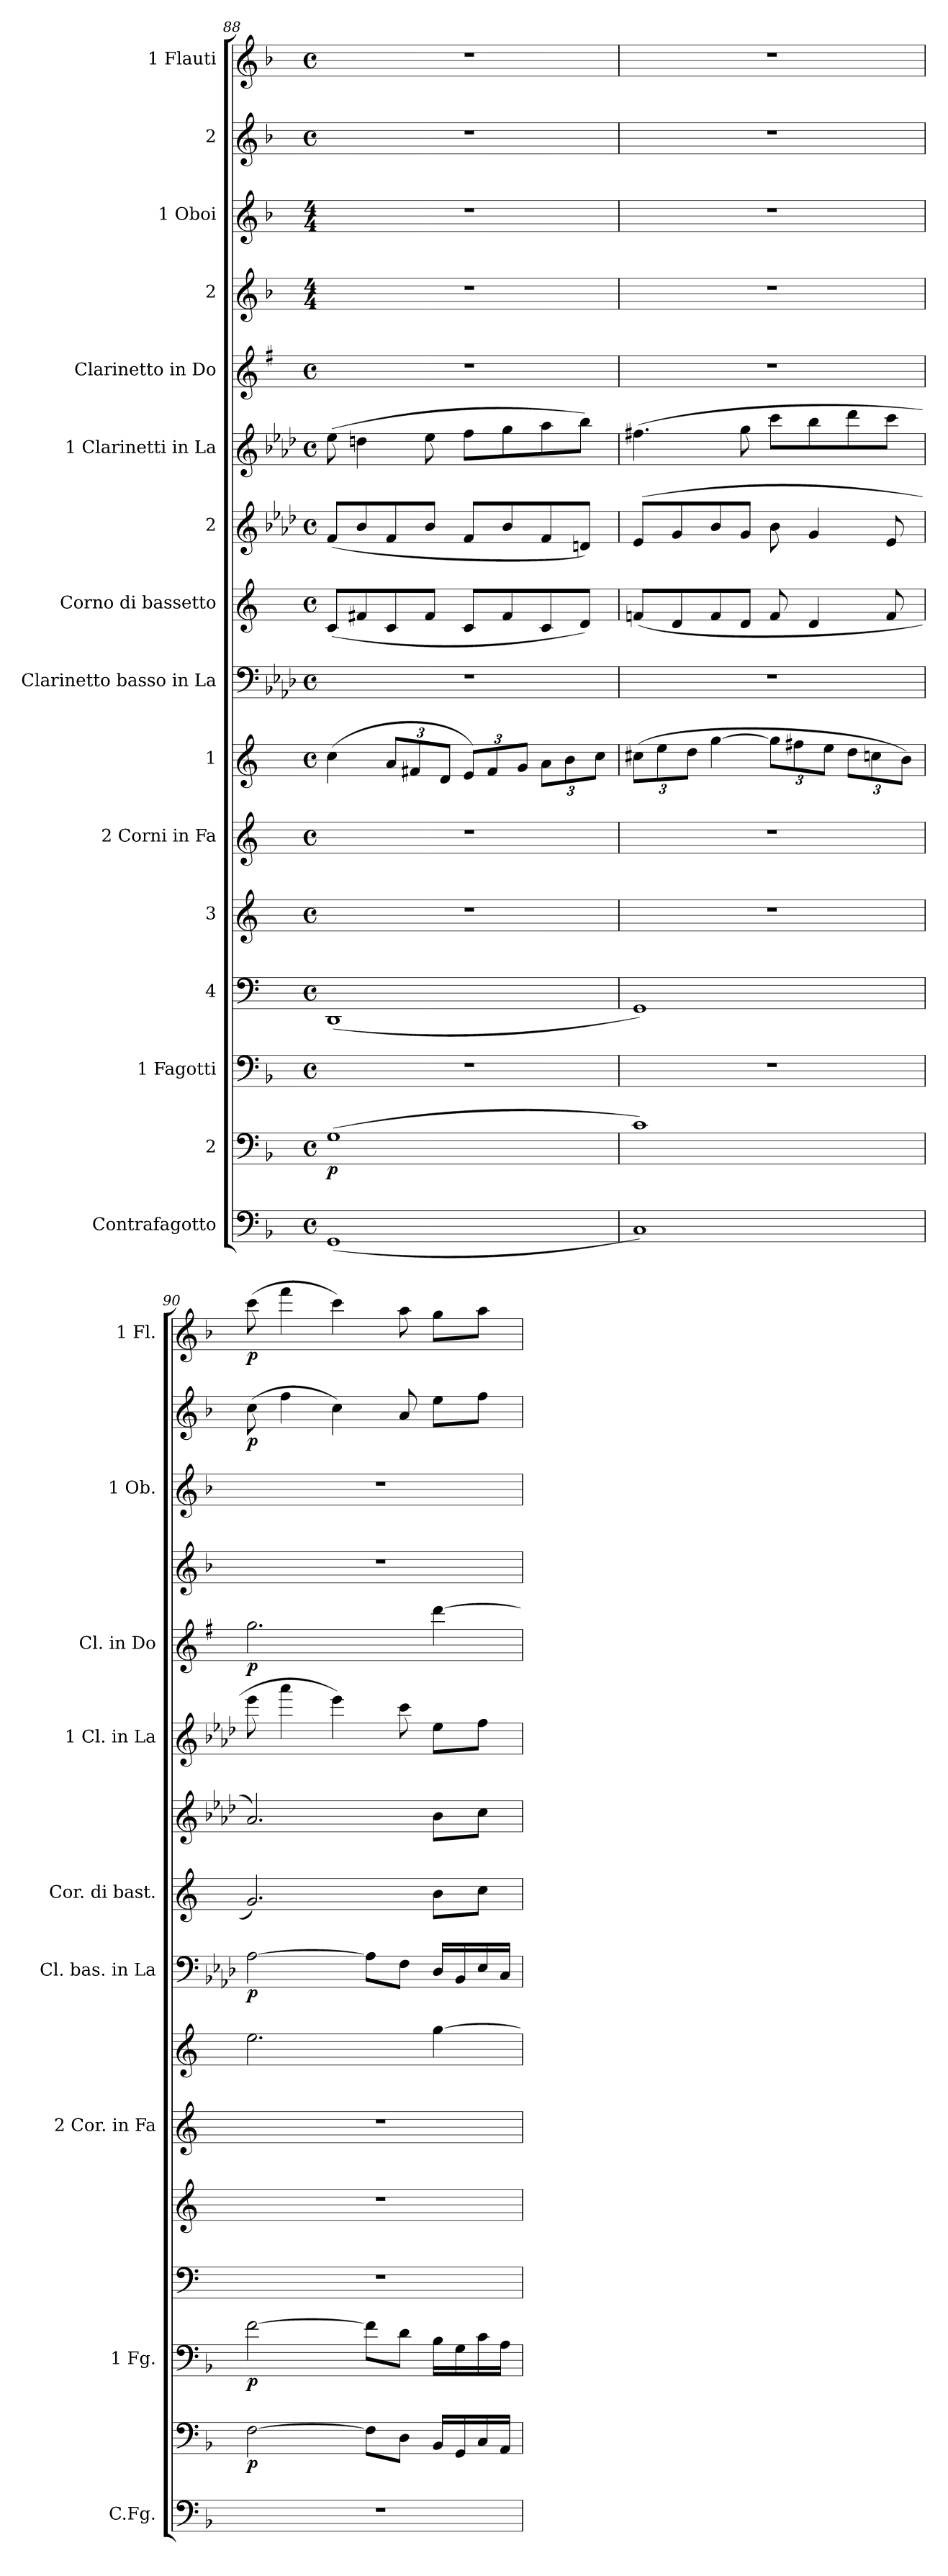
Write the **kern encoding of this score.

**kern	**kern	**dynam	**kern	**dynam	**kern	**kern	**kern	**kern	**kern	**dynam	**kern	**kern	**kern	**kern	**dynam	**kern	**kern	**kern	**dynam	**kern	**dynam
*part16	*part15	*part15	*part14	*part14	*part13	*part12	*part11	*part10	*part9	*part9	*part8	*part7	*part6	*part5	*part5	*part4	*part3	*part2	*part2	*part1	*part1
*staff16	*staff15	*staff15	*staff14	*staff14	*staff13	*staff12	*staff11	*staff10	*staff9	*staff9	*staff8	*staff7	*staff6	*staff5	*staff5	*staff4	*staff3	*staff2	*staff2	*staff1	*staff1
*I"Contrafagotto	*I"2	*	*I"1  Fagotti	*	*I"4	*I"3	*I"2  Corni in Fa	*I"1	*I"Clarinetto basso in La	*	*I"Corno di bassetto	*I"2	*I"1  Clarinetti in La	*I"Clarinetto in Do	*	*I"2	*I"1  Oboi	*I"2	*	*I"1  Flauti	*
*I'C.Fg.	*	*	*I'1  Fg.	*	*	*	*I'2  Cor. in Fa	*	*I'Cl. bas. in La	*	*I'Cor. di bast.	*	*I'1  Cl. in La	*I'Cl. in Do	*	*	*I'1  Ob.	*	*	*I'1  Fl.	*
*clefF4	*clefF4	*	*clefF4	*	*clefF4	*clefG2	*clefG2	*clefG2	*clefF4	*	*clefG2	*clefG2	*clefG2	*clefG2	*	*clefG2	*clefG2	*clefG2	*	*clefG2	*
*ITrd7c12	*	*	*	*	*ITrd4c7	*ITrd4c7	*ITrd4c7	*ITrd4c7	*ITrd2c3	*	*ITrd4c7	*ITrd2c3	*ITrd2c3	*ITrd1c2	*	*	*	*	*	*	*
*k[b-]	*k[b-]	*	*k[b-]	*	*k[b-]	*k[b-]	*k[b-]	*k[b-]	*k[b-]	*	*k[b-]	*k[b-]	*k[b-]	*k[b-]	*	*k[b-]	*k[b-]	*k[b-]	*	*k[b-]	*
*M4/4	*M4/4	*	*M4/4	*	*M4/4	*M4/4	*M4/4	*M4/4	*M4/4	*	*M4/4	*M4/4	*M4/4	*M4/4	*	*M4/4	*M4/4	*M4/4	*	*M4/4	*
*met(c)	*met(c)	*	*met(c)	*	*met(c)	*met(c)	*met(c)	*met(c)	*met(c)	*	*met(c)	*met(c)	*met(c)	*met(c)	*	*	*	*met(c)	*	*met(c)	*
=88	=88	=88	=88	=88	=88	=88	=88	=88	=88	=88	=88	=88	=88	=88	=88	=88	=88	=88	=88	=88	=88
!	!	!LO:DY:b	!	!	!	!	!	!	!	!	!	!	!	!	!	!	!	!	!	!	!
(1GGG	(1G	p	1r	.	(1GGG	1r	1r	(4f\	1r	.	(8F/L	(8d/L	(8cc\	1r	.	1r	1r	1r	.	1r	.
.	.	.	.	.	.	.	.	.	.	.	8Bn/	8g/	4bn\	.	.	.	.	.	.	.	.
*	*	*	*	*	*	*	*	*Xbrackettup	*	*	*	*	*	*	*	*	*	*	*	*	*
.	.	.	.	.	.	.	.	12d/L	.	.	8F/	8d/	.	.	.	.	.	.	.	.	.
.	.	.	.	.	.	.	.	12Bn/	.	.	.	.	.	.	.	.	.	.	.	.	.
.	.	.	.	.	.	.	.	.	.	.	8B/J	8g/J	8cc\	.	.	.	.	.	.	.	.
.	.	.	.	.	.	.	.	12G/J	.	.	.	.	.	.	.	.	.	.	.	.	.
.	.	.	.	.	.	.	.	12A/L)	.	.	8F/L	8d/L	8dd\L	.	.	.	.	.	.	.	.
.	.	.	.	.	.	.	.	12B/	.	.	.	.	.	.	.	.	.	.	.	.	.
.	.	.	.	.	.	.	.	.	.	.	8B/	8g/	8ee\	.	.	.	.	.	.	.	.
.	.	.	.	.	.	.	.	12c/J	.	.	.	.	.	.	.	.	.	.	.	.	.
.	.	.	.	.	.	.	.	12d\L	.	.	8F/	8d/	8ff\	.	.	.	.	.	.	.	.
.	.	.	.	.	.	.	.	12e\	.	.	.	.	.	.	.	.	.	.	.	.	.
.	.	.	.	.	.	.	.	.	.	.	8G/J)	8Bn/J)	8gg\J)	.	.	.	.	.	.	.	.
.	.	.	.	.	.	.	.	12f\J	.	.	.	.	.	.	.	.	.	.	.	.	.
=89	=89	=89	=89	=89	=89	=89	=89	=89	=89	=89	=89	=89	=89	=89	=89	=89	=89	=89	=89	=89	=89
1CC)	1c)	.	1r	.	1CC)	1r	1r	(12f#X\L	1r	.	(8B-X/L	(8c/L	(4.dd#X\	1r	.	1r	1r	1r	.	1r	.
.	.	.	.	.	.	.	.	12a\	.	.	.	.	.	.	.	.	.	.	.	.	.
.	.	.	.	.	.	.	.	.	.	.	8G/	8e/	.	.	.	.	.	.	.	.	.
.	.	.	.	.	.	.	.	12g\J	.	.	.	.	.	.	.	.	.	.	.	.	.
.	.	.	.	.	.	.	.	[4cc\	.	.	8B-/	8g/	.	.	.	.	.	.	.	.	.
.	.	.	.	.	.	.	.	.	.	.	8G/J	8e/J	8ee\	.	.	.	.	.	.	.	.
.	.	.	.	.	.	.	.	12cc\L]	.	.	8B-/	8g\	8aa\L	.	.	.	.	.	.	.	.
.	.	.	.	.	.	.	.	12bn\	.	.	.	.	.	.	.	.	.	.	.	.	.
.	.	.	.	.	.	.	.	.	.	.	4G/	4e/	8gg\	.	.	.	.	.	.	.	.
.	.	.	.	.	.	.	.	12a\J	.	.	.	.	.	.	.	.	.	.	.	.	.
.	.	.	.	.	.	.	.	12g\L	.	.	.	.	8bb-\	.	.	.	.	.	.	.	.
.	.	.	.	.	.	.	.	12fn\	.	.	.	.	.	.	.	.	.	.	.	.	.
.	.	.	.	.	.	.	.	.	.	.	8B-/	8c/	8aa\J	.	.	.	.	.	.	.	.
.	.	.	.	.	.	.	.	12e\J)	.	.	.	.	.	.	.	.	.	.	.	.	.
=90	=90	=90	=90	=90	=90	=90	=90	=90	=90	=90	=90	=90	=90	=90	=90	=90	=90	=90	=90	=90	=90
!	!	!LO:DY:b	!	!LO:DY:b	!	!	!	!	!	!LO:DY:b	!	!	!	!	!LO:DY:b	!	!	!	!LO:DY:b	!	!LO:DY:b
1r	[2F\	p	[2f\	p	1r	1r	1r	2.a\	[2F\	p	2.c/)	2.f/)	8ccc\	2.ff\	p	1r	1r	(8cc\	p	(8ccc\	p
.	.	.	.	.	.	.	.	.	.	.	.	.	4fff\	.	.	.	.	4ff\	.	4fff\	.
.	.	.	.	.	.	.	.	.	.	.	.	.	4ccc\)	.	.	.	.	4cc\)	.	4ccc\)	.
.	8F\L]	.	8f\L]	.	.	.	.	.	8F\L]	.	.	.	.	.	.	.	.	.	.	.	.
.	8D\J	.	8d\J	.	.	.	.	.	8D\J	.	.	.	8aa\	.	.	.	.	8a/	.	8aa\	.
.	16BB-/LL	.	16B-\LL	.	.	.	.	[4cc\	16BB-/LL	.	8e\L	8g\L	8cc\L	[4ccc\	.	.	.	8ee\L	.	8gg\L	.
.	16GG/	.	16G\	.	.	.	.	.	16GG/	.	.	.	.	.	.	.	.	.	.	.	.
.	16C/	.	16c\	.	.	.	.	.	16C/	.	8f\J	8a\J	8dd\J	.	.	.	.	8ff\J	.	8aa\J	.
.	16AA/JJ	.	16A\JJ	.	.	.	.	.	16AA/JJ	.	.	.	.	.	.	.	.	.	.	.	.
=	=	=	=	=	=	=	=	=	=	=	=	=	=	=	=	=	=	=	=	=	=
*-	*-	*-	*-	*-	*-	*-	*-	*-	*-	*-	*-	*-	*-	*-	*-	*-	*-	*-	*-	*-	*-
